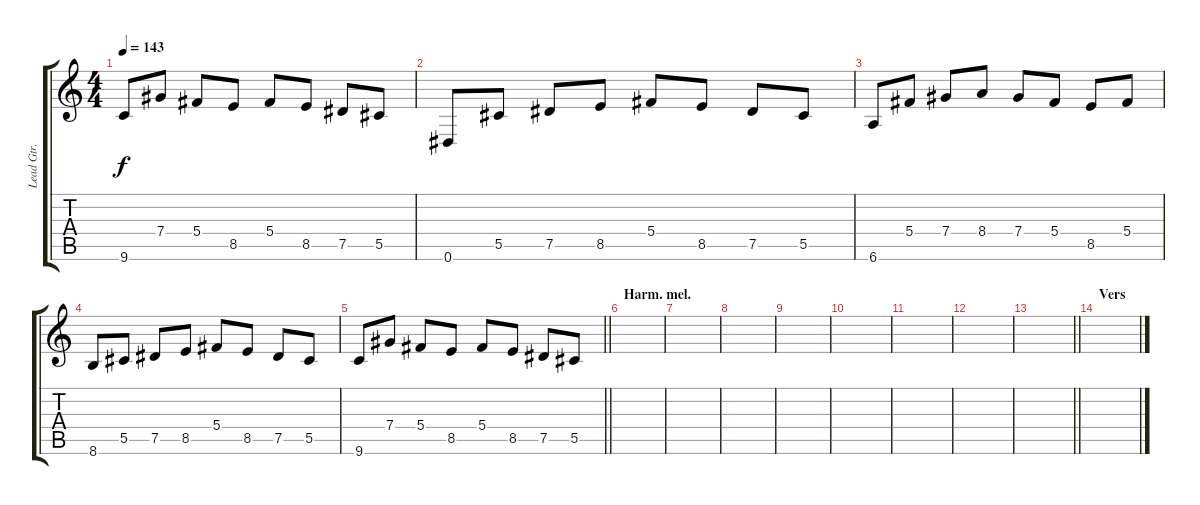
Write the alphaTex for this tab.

\track ("Lead Gtr." "Lead Gtr.") {instrument distortionguitar}
\staff {score tabs}
\tuning (Eb4 Bb3 Gb3 Db3 Ab2 Eb2) {hide}
\ts (4 4)
\tempo 143
\clef g2
\ks c
9.6.8{dy f} 7.4.8 5.4.8 8.5.8 5.4.8 8.5.8 7.5.8 5.5.8 |
0.6.8 5.5.8 7.5.8 8.5.8 5.4.8 8.5.8 7.5.8 5.5.8 |
6.6.8 5.4.8 7.4.8 8.4.8 7.4.8 5.4.8 8.5.8 5.4.8 |
8.6.8 5.5.8 7.5.8 8.5.8 5.4.8 8.5.8 7.5.8 5.5.8 |
\barLineRight lightlight
9.6.8 7.4.8 5.4.8 8.5.8 5.4.8 8.5.8 7.5.8 5.5.8 |
\section ("" "Harm. mel.")
|
|
|
|
|
|
|
\barLineRight lightlight
|
\section ("" "Vers")
